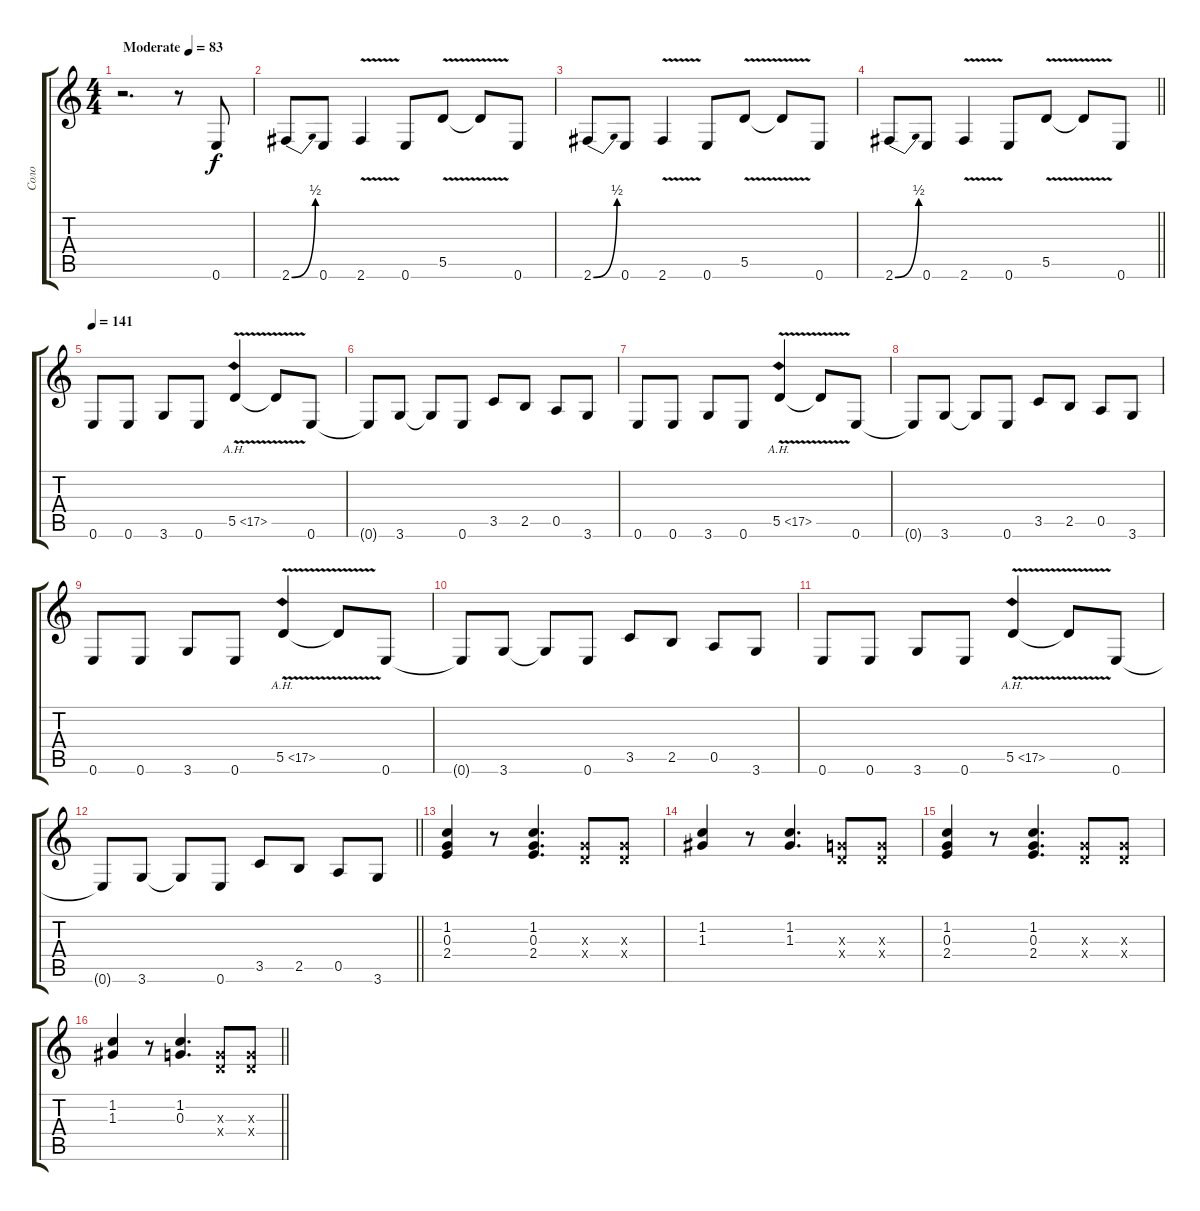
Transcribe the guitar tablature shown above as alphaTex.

\track ("Соло" "Соло") {instrument distortionguitar}
\staff {score tabs}
\tuning (E4 B3 G3 D3 A2 E2) {hide}
\ts (4 4)
\tempo (83 "Moderate")
\clef g2
\ks c
r.2{d dy f instrument distortionguitar} r.8 0.6.8 |
2.6{be (bend 0 0 60 2)}.8 0.6.8 2.6{v}.4 0.6.8 5.5{v}.8 5.5{t}.8 0.6.8 |
2.6{be (bend 0 0 60 2)}.8 0.6.8 2.6{v}.4 0.6.8 5.5{v}.8 5.5{t}.8 0.6.8 |
\barLineRight lightlight
2.6{be (bend 0 0 60 2)}.8 0.6.8 2.6{v}.4 0.6.8 5.5{v}.8 5.5{t}.8 0.6.8 |
\tempo 141
0.6.8 0.6.8 3.6.8 0.6.8 5.5{ah 12 v}.4 5.5{t}.8 0.6.8 |
0.6{t}.8 3.6.8 3.6{t}.8 0.6.8 3.5.8 2.5.8 0.5.8 3.6.8 |
0.6.8 0.6.8 3.6.8 0.6.8 5.5{ah 12 v}.4 5.5{t}.8 0.6.8 |
0.6{t}.8 3.6.8 3.6{t}.8 0.6.8 3.5.8 2.5.8 0.5.8 3.6.8 |
0.6.8 0.6.8 3.6.8 0.6.8 5.5{ah 12 v}.4 5.5{t}.8 0.6.8 |
0.6{t}.8 3.6.8 3.6{t}.8 0.6.8 3.5.8 2.5.8 0.5.8 3.6.8 |
0.6.8 0.6.8 3.6.8 0.6.8 5.5{ah 12 v}.4 5.5{t}.8 0.6.8 |
\barLineRight lightlight
0.6{t}.8 3.6.8 3.6{t}.8 0.6.8 3.5.8 2.5.8 0.5.8 3.6.8 |
(1.2 0.3 2.4).4 r.8 (1.2 0.3 2.4).4{d} (0.3{x} 0.4{x}).8 (0.3{x} 0.4{x}).8 |
(1.2 1.3).4 r.8 (1.2 1.3).4{d} (0.3{x} 0.4{x}).8 (0.3{x} 0.4{x}).8 |
(1.2 0.3 2.4).4 r.8 (1.2 0.3 2.4).4{d} (0.3{x} 0.4{x}).8 (0.3{x} 0.4{x}).8 |
\barLineRight lightlight
(1.2 1.3).4 r.8 (1.2 0.3).4{d} (0.3{x} 0.4{x}).8 (0.3{x} 0.4{x}).8
